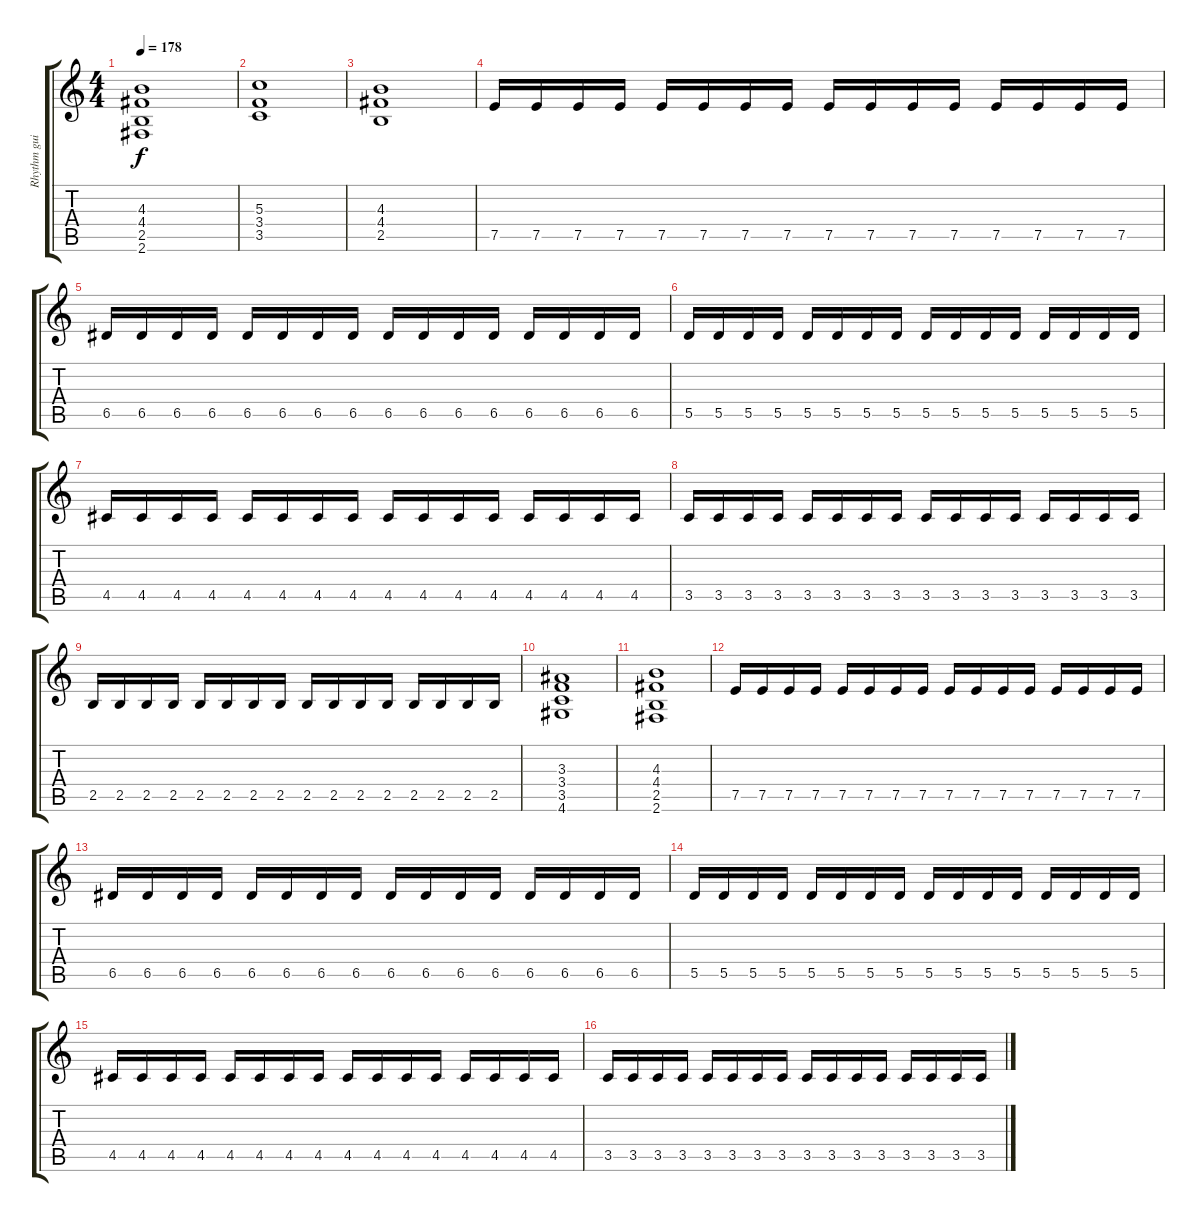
\track ("Rhythm guitar right" "Rhythm gui") {instrument overdrivenguitar}
\staff {score tabs}
\tuning (E4 B3 G3 D3 A2 E2) {hide}
\ts (4 4)
\tempo 178
\clef g2
\ks c
(4.3 4.4 2.5 2.6).1{dy f} |
(5.3 3.4 3.5).1 |
(4.3 4.4 2.5).1 |
7.5.16 7.5.16 7.5.16 7.5.16 7.5.16 7.5.16 7.5.16 7.5.16 7.5.16 7.5.16 7.5.16 7.5.16 7.5.16 7.5.16 7.5.16 7.5.16 |
6.5.16 6.5.16 6.5.16 6.5.16 6.5.16 6.5.16 6.5.16 6.5.16 6.5.16 6.5.16 6.5.16 6.5.16 6.5.16 6.5.16 6.5.16 6.5.16 |
5.5.16 5.5.16 5.5.16 5.5.16 5.5.16 5.5.16 5.5.16 5.5.16 5.5.16 5.5.16 5.5.16 5.5.16 5.5.16 5.5.16 5.5.16 5.5.16 |
4.5.16 4.5.16 4.5.16 4.5.16 4.5.16 4.5.16 4.5.16 4.5.16 4.5.16 4.5.16 4.5.16 4.5.16 4.5.16 4.5.16 4.5.16 4.5.16 |
3.5.16 3.5.16 3.5.16 3.5.16 3.5.16 3.5.16 3.5.16 3.5.16 3.5.16 3.5.16 3.5.16 3.5.16 3.5.16 3.5.16 3.5.16 3.5.16 |
2.5.16 2.5.16 2.5.16 2.5.16 2.5.16 2.5.16 2.5.16 2.5.16 2.5.16 2.5.16 2.5.16 2.5.16 2.5.16 2.5.16 2.5.16 2.5.16 |
(3.3 3.4 3.5 4.6).1 |
(4.3 4.4 2.5 2.6).1 |
7.5.16 7.5.16 7.5.16 7.5.16 7.5.16 7.5.16 7.5.16 7.5.16 7.5.16 7.5.16 7.5.16 7.5.16 7.5.16 7.5.16 7.5.16 7.5.16 |
6.5.16 6.5.16 6.5.16 6.5.16 6.5.16 6.5.16 6.5.16 6.5.16 6.5.16 6.5.16 6.5.16 6.5.16 6.5.16 6.5.16 6.5.16 6.5.16 |
5.5.16 5.5.16 5.5.16 5.5.16 5.5.16 5.5.16 5.5.16 5.5.16 5.5.16 5.5.16 5.5.16 5.5.16 5.5.16 5.5.16 5.5.16 5.5.16 |
4.5.16 4.5.16 4.5.16 4.5.16 4.5.16 4.5.16 4.5.16 4.5.16 4.5.16 4.5.16 4.5.16 4.5.16 4.5.16 4.5.16 4.5.16 4.5.16 |
3.5.16 3.5.16 3.5.16 3.5.16 3.5.16 3.5.16 3.5.16 3.5.16 3.5.16 3.5.16 3.5.16 3.5.16 3.5.16 3.5.16 3.5.16 3.5.16
